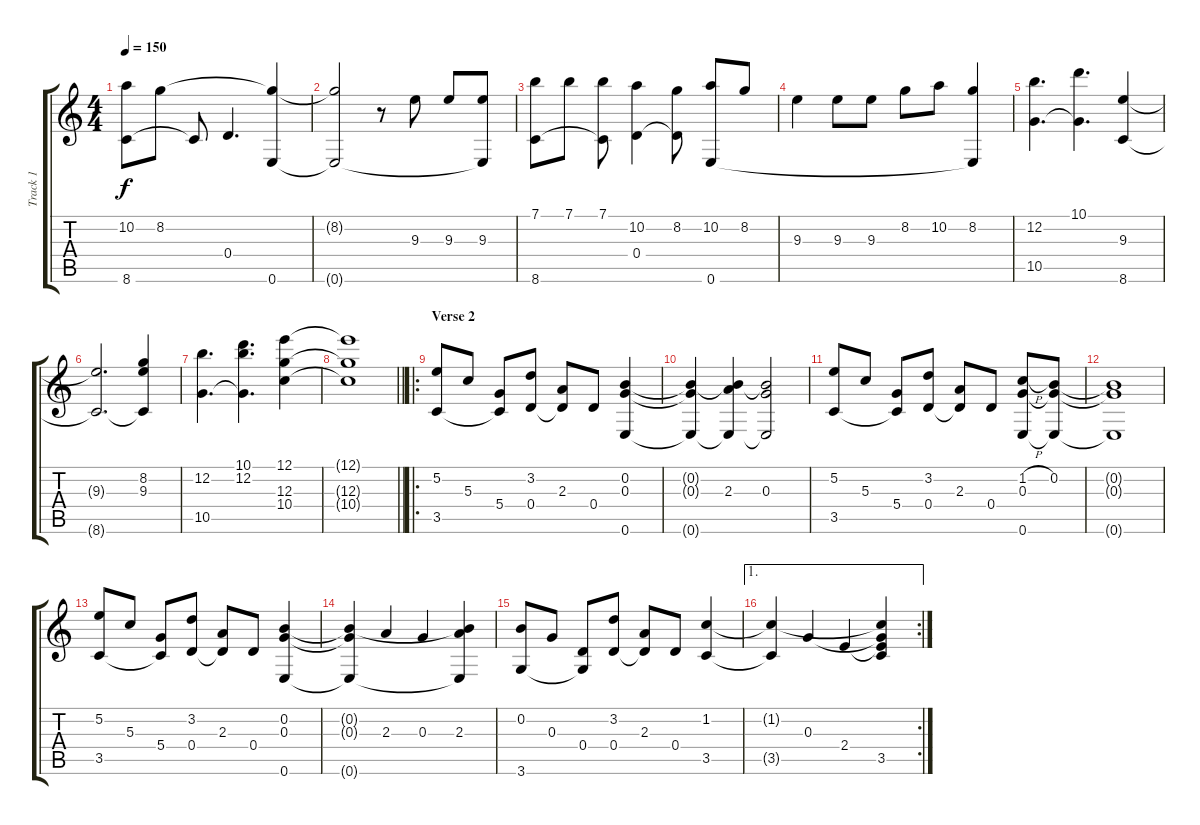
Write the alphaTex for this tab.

\track ("Track 1" "Track 1") {instrument acousticguitarsteel}
\staff {score tabs}
\tuning (E4 B3 G3 D3 A2 E2) {hide}
\ts (4 4)
\tempo 150
\clef g2
\ks c
(10.2 8.6).8{dy f} 8.2.8 8.6{t}.8 0.4.4{d} (8.2{t} 0.6).4 |
(8.2{t} 0.6{t}).2 r.8 9.3.8 9.3.8 (9.3 0.6{t}).8 |
(7.1 8.6).8 7.1.8 (7.1 8.6{t}).8 (10.2 0.4).4 (8.2 0.4{t}).8 (10.2 0.6).8 8.2.8 |
9.3.4 9.3.8 9.3.8 8.2.8 10.2.8 (8.2 0.6{t}).4 |
(12.2 10.5).4{d} (10.1 10.5{t}).4{d} (9.3 8.6).4 |
(9.3{t} 8.6{t}).2{d} (8.2 9.3 8.6{t}).4 |
(12.2 10.5).4{d} (10.1 12.2 10.5{t}).4{d} (12.1 12.3 10.4).4 |
\barLineRight lightlight
(12.1{t} 12.3{t} 10.4{t}).1 |
\ro
\section ("" "Verse 2")
(5.2 3.5).8 5.3.8 (5.4 3.5{t}).8 (3.2 0.4).8 (2.3 0.4{t}).8 0.4.8 (0.2 0.3 0.6).4 |
(0.2{t} 0.3{t} 0.6{t}).4 (0.2{t} 2.3 0.6{t}).4 (0.2{t} 0.3 0.6{t}).2 |
(5.2 3.5).8 5.3.8 (5.4 3.5{t}).8 (3.2 0.4).8 (2.3 0.4{t}).8 0.4.8 (1.2{h} 0.3 0.6).8 (0.2 0.3{t} 0.6{t}).8 |
(0.2{t} 0.3{t} 0.6{t}).1 |
(5.2 3.5).8 5.3.8 (5.4 3.5{t}).8 (3.2 0.4).8 (2.3 0.4{t}).8 0.4.8 (0.2 0.3 0.6).4 |
(0.2{t} 0.3{t} 0.6{t}).4 2.3.4 0.3.4 (0.2{t} 2.3 0.6{t}).4 |
(0.2 3.6).8 0.3.8 (0.4 3.6{t}).8 (3.2 0.4).8 (2.3 0.4{t}).8 0.4.8 (1.2 3.5).4 |
\ae 1
\rc 2
(1.2{t} 3.5{t}).4 0.3.4 2.4.4 (1.2{t} 0.3{t} 2.4{t} 3.5).4
